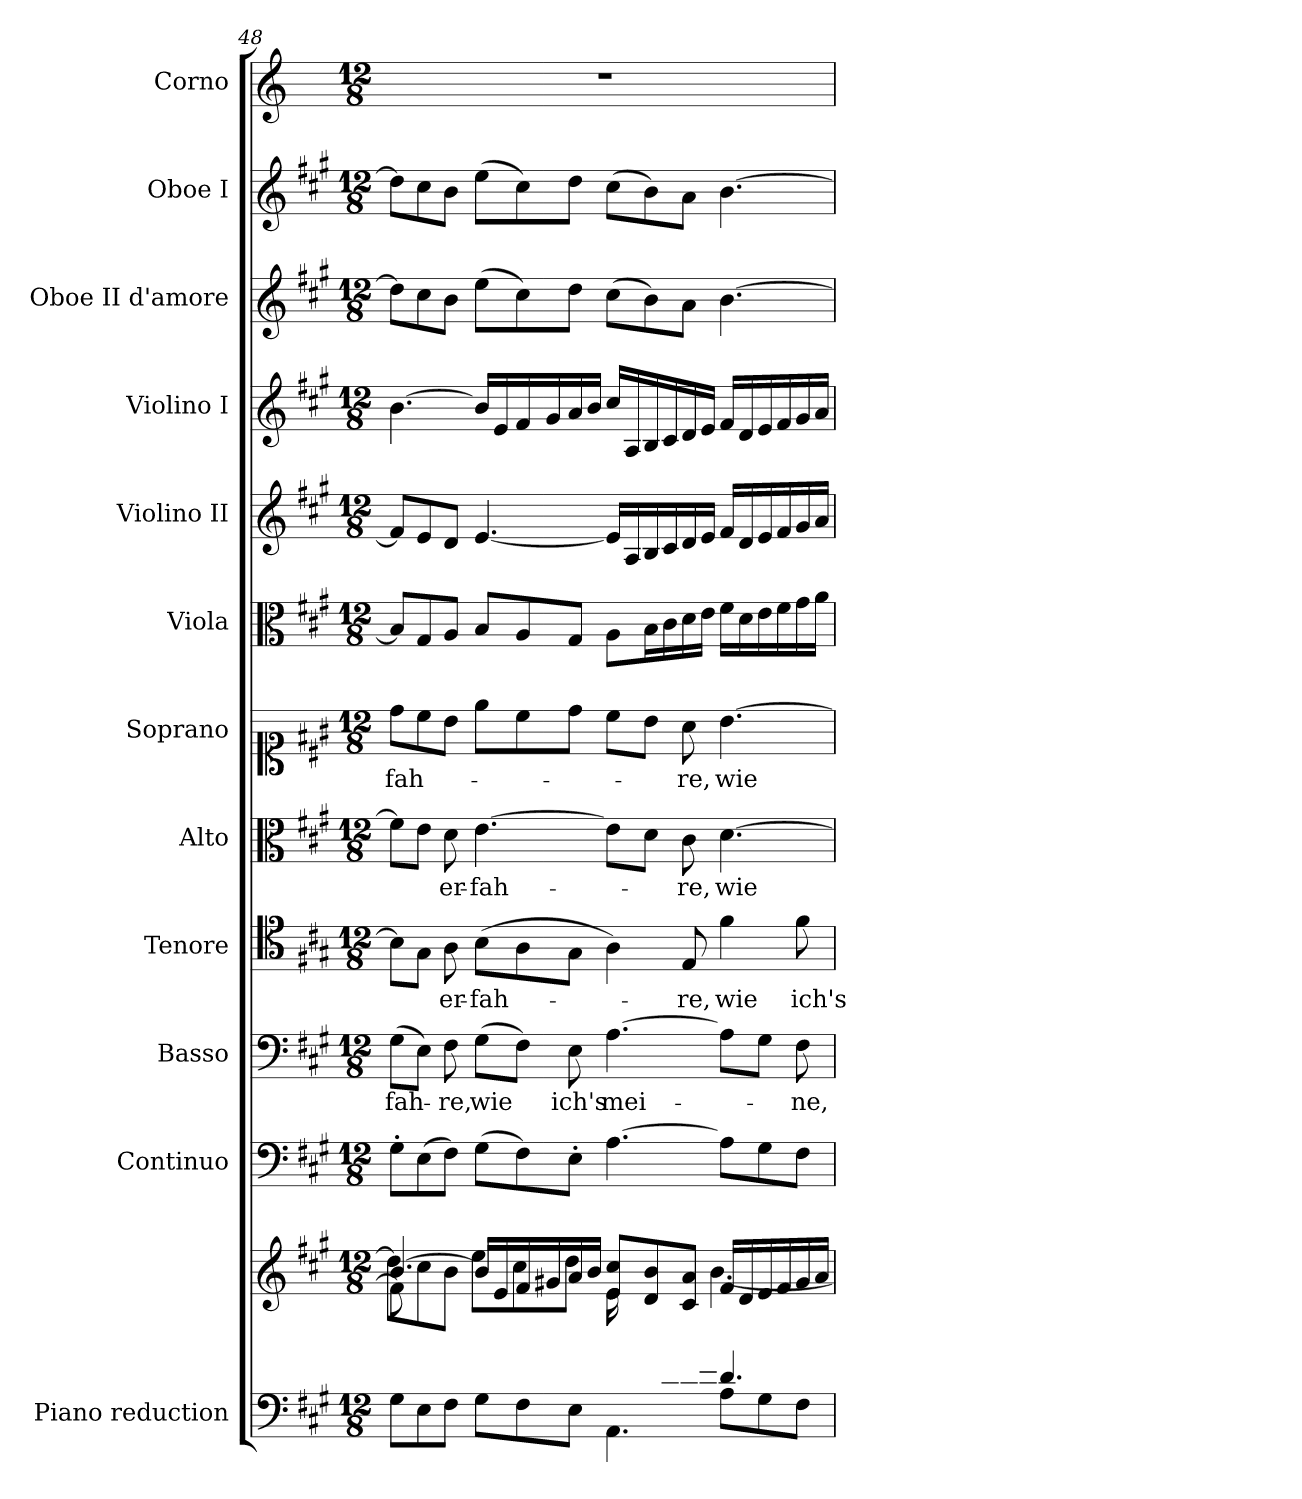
**kern	**kern	**kern	**kern	**text	**kern	**text	**kern	**text	**kern	**text	**kern	**kern	**kern	**kern	**kern	**kern
*part12	*part12	*part11	*part10	*part10	*part9	*part9	*part8	*part8	*part7	*part7	*part6	*part5	*part4	*part3	*part2	*part1
*staff13	*staff12	*staff11	*staff10	*staff10	*staff9	*staff9	*staff8	*staff8	*staff7	*staff7	*staff6	*staff5	*staff4	*staff3	*staff2	*staff1
*I"Piano reduction	*	*I"Continuo	*I"Basso	*	*I"Tenore	*	*I"Alto	*	*I"Soprano	*	*I"Viola	*I"Violino II	*I"Violino I	*I"Oboe II d'amore	*I"Oboe I	*I"Corno
*I'Pno	*	*	*	*	*	*	*	*	*	*	*I'Vla	*I'Vln	*I'Vln	*I'Ob	*I'Ob	*
*clefF4	*clefG2	*clefF4	*clefF4	*	*clefC4	*	*clefC3	*	*clefC1	*	*clefC3	*clefG2	*clefG2	*clefG2	*clefG2	*clefG2
*	*	*	*	*	*	*	*	*	*	*	*	*	*	*	*	*ITrd2c3
*k[f#c#g#]	*k[f#c#g#]	*k[f#c#g#]	*k[f#c#g#]	*	*k[f#c#g#]	*	*k[f#c#g#]	*	*k[f#c#g#]	*	*k[f#c#g#]	*k[f#c#g#]	*k[f#c#g#]	*k[f#c#g#]	*k[f#c#g#]	*k[f#c#g#]
*M12/8	*M12/8	*M12/8	*M12/8	*	*M12/8	*	*M12/8	*	*M12/8	*	*M12/8	*M12/8	*M12/8	*M12/8	*M12/8	*M12/8
=48	=48	=48	=48	=48	=48	=48	=48	=48	=48	=48	=48	=48	=48	=48	=48	=48
*^	*^	*	*	*	*	*	*	*	*	*	*	*	*	*	*	*
*	*	*	*^	*	*	*	*	*	*	*	*	*	*	*	*	*	*	*
!	!	!	!	!	!	!	!LO:LY:b	!	!	!	!	!	!LO:LY:b	!	!	!	!	!	!
8ryy	8G#\L	[4.b/	8dd\L]	8f#\L]	8G#'\L	(>8G#\L	-fah-	8B\L]	.	8f#\L]	.	8dd\L	-fah-	8B/L]	8f#/L]	[4.b\	8dd\L]	8dd\L]	1.r
8G#/	8E\	.	8cc#\	8ryy	(>8E\	8E\J)	.	8G#\J	.	8e\J	.	8cc#\	.	8G#/	8e/	.	8cc#\	8cc#\	.
!	!	!	!	!	!	!	!LO:LY:b	!	!LO:LY:b	!	!LO:LY:b	!	!	!	!	!	!	!	!
*	*	*	*v	*v	*	*	*	*	*	*	*	*	*	*	*	*	*	*	*
8A/J	8F#\J	.	8b\J	8F#\J)	8F#\	-re,	8A\	er-	8d\	er-	8b\J	.	8A/J	8d/J	.	8b\J	8b\J	.
!	!	!	!	!	!	!LO:LY:b	!	!LO:LY:b	!	!LO:LY:b	!	!	!	!	!	!	!	!
8B/L	8G#\L	16b/LL]	8ee\L	(>8G#\L	(>8G#\L	wie	(>8B\L	-fah-	[4.e\	-fah-	8ee\L	.	8B/L	[4.e/	16b/LL]	(>8ee\L	(>8ee\L	.
.	.	16e/	.	.	.	.	.	.	.	.	.	.	.	.	16e/	.	.	.
8A/	8F#\	16f#/	8cc#\	8F#\)	8F#\J)	.	8A\	.	.	.	8cc#\	.	8A/	.	16f#/	8cc#\)	8cc#\)	.
.	.	16g#X/	.	.	.	.	.	.	.	.	.	.	.	.	16g#/	.	.	.
!	!	!	!	!	!	!LO:LY:b	!	!	!	!	!	!	!	!	!	!	!	!
8G#/J	8E\J	16a/	8dd\J	8E'\J	8E\	ich's	8G#\J	.	.	.	8dd\J	.	8G#/J	.	16a/	8dd\J	8dd\J	.
.	.	16b/JJ	.	.	.	.	.	.	.	.	.	.	.	.	16b/JJ	.	.	.
*	*	*	*^	*	*	*	*	*	*	*	*	*	*	*	*	*	*	*
!	!	!	!	!	!	!	!LO:LY:b	!	!	!	!	!	!	!	!	!	!	!	!
16ryy	4.AA\	8e/ 8cc#/L	4.ryy	16e\LL	[4.A\	[4.A\	mei-	4A\)	.	8e\L]	.	8cc#\L	.	8A\L	16e/LL]	16cc#/LL	(>8cc#\L	(>8cc#\L	.
16A/	.	.	.	2ryy	.	.	.	.	.	.	.	.	.	.	16A/	16A/	.	.	.
16B/	.	8d/ 8b/	.	.	.	.	.	.	.	8d\J	.	8b\J	.	16B\L	16B/	16B/	8b\)	8b\)	.
16c#/	.	.	.	.	.	.	.	.	.	.	.	.	.	16c#\	16c#/	16c#/	.	.	.
!	!	!	!	!	!	!	!	!	!LO:LY:b	!	!LO:LY:b	!	!LO:LY:b	!	!	!	!	!	!
16d/	.	8c#/ 8a/J	.	.	.	.	.	8E/	-re,	8c#\	-re,	8a\	-re,	16d\	16d/	16d/	8a\J	8a\J	.
16e/JJ	.	.	.	.	.	.	.	.	.	.	.	.	.	16e\JJ	16e/JJ	16e/JJ	.	.	.
!	!	!	!	!	!	!	!	!	!LO:LY:b	!	!LO:LY:b	!	!LO:LY:b	!	!	!	!	!	!
4.d/	8A\L	16f#/LL	[4.b\	.	8A\L]	8A\L]	.	4f#\	wie	[4.d\	wie	[4.b\	wie	16f#\LL	16f#/LL	16f#/LL	[4.b\	[4.b\	.
.	.	16d/	.	.	.	.	.	.	.	.	.	.	.	16d\	16d/	16d/	.	.	.
.	8G#\	16e/	.	.	8G#\	8G#\J	.	.	.	.	.	.	.	16e\	16e/	16e/	.	.	.
.	.	16f#/	.	8.ryy	.	.	.	.	.	.	.	.	.	16f#\	16f#/	16f#/	.	.	.
!	!	!	!	!	!	!	!LO:LY:b	!	!LO:LY:b	!	!	!	!	!	!	!	!	!	!
.	8F#\J	16g#/	.	.	8F#\J	8F#\	-ne,	8f#\	ich's	.	.	.	.	16g#\	16g#/	16g#/	.	.	.
.	.	16a/JJ	.	.	.	.	.	.	.	.	.	.	.	16a\JJ	16a/JJ	16a/JJ	.	.	.
*v	*v	*	*	*	*	*	*	*	*	*	*	*	*	*	*	*	*	*	*
*	*v	*v	*v	*	*	*	*	*	*	*	*	*	*	*	*	*	*	*
=	=	=	=	=	=	=	=	=	=	=	=	=	=	=	=	=
*-	*-	*-	*-	*-	*-	*-	*-	*-	*-	*-	*-	*-	*-	*-	*-	*-
